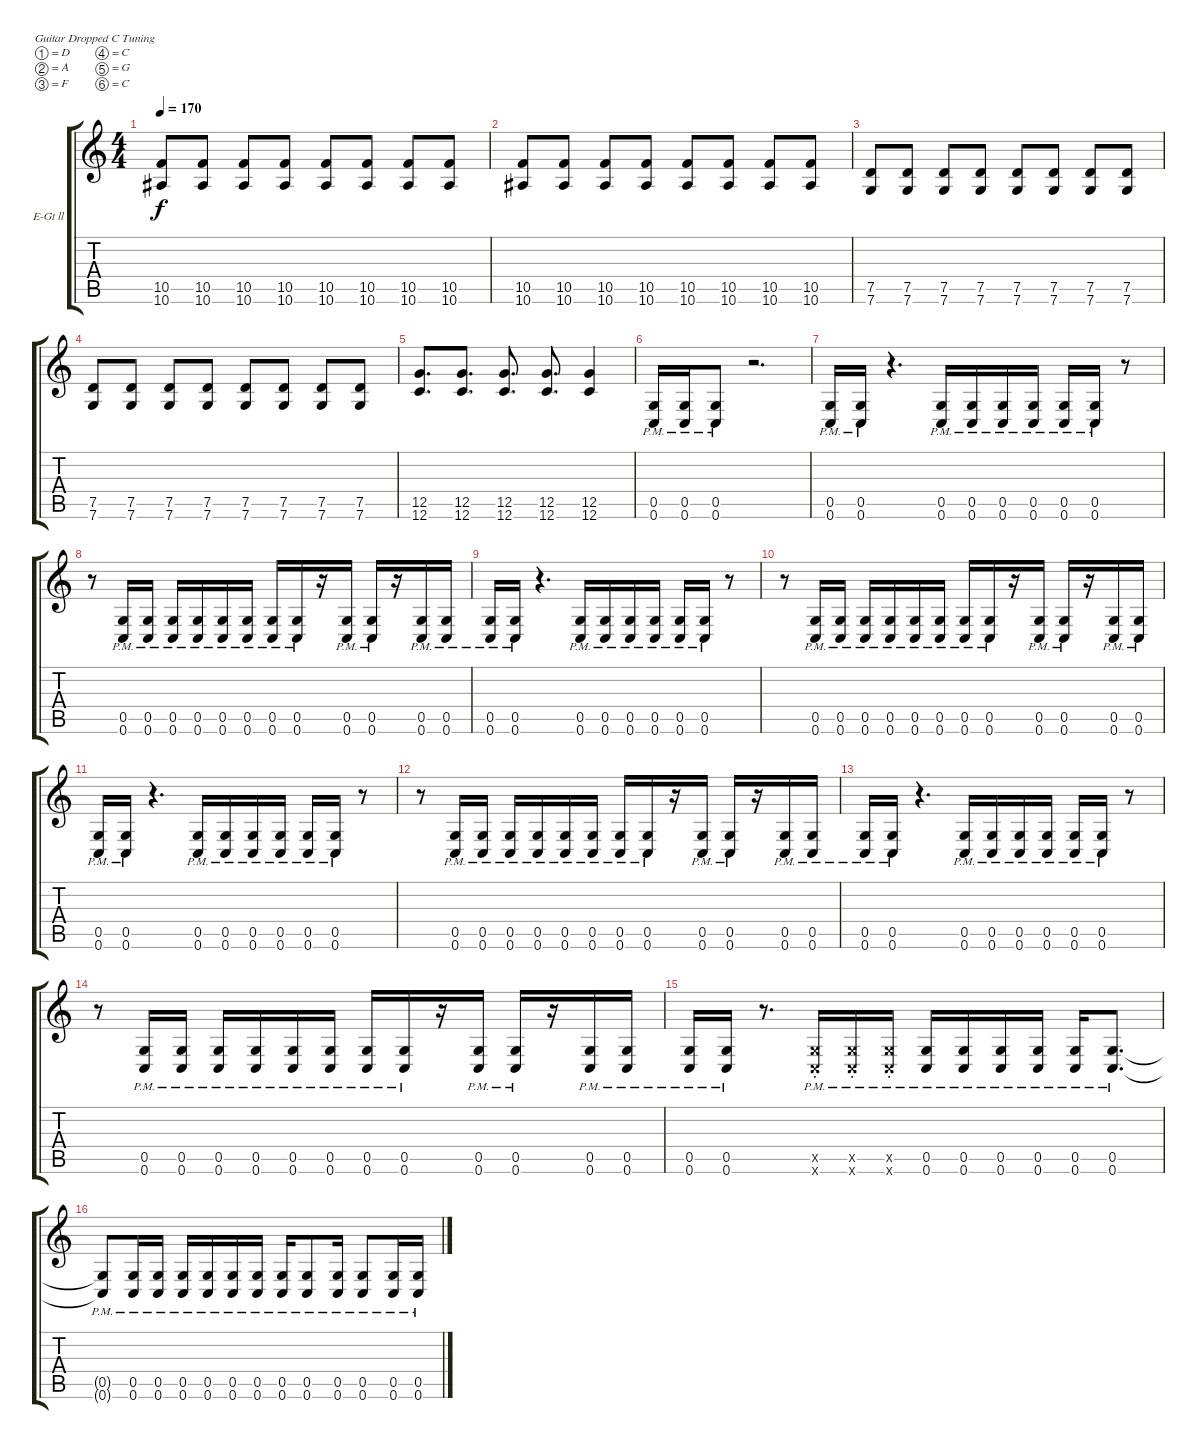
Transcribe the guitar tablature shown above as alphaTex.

\defaultSystemsLayout 4
\bracketExtendMode groupsimilarinstruments
\firstSystemTrackNameOrientation horizontal
\otherSystemsTrackNameOrientation horizontal
\track ("Guitar ll" "E-Gt ll") {instrument overdrivenguitar}
\staff {score tabs}
\tuning (D4 A3 F3 C3 G2 C2)
\ts (4 4)
\tempo 170
\clef g2
\ks c
(10.5 10.6).8{dy f} (10.5 10.6).8 (10.5 10.6).8 (10.5 10.6).8 (10.5 10.6).8 (10.5 10.6).8 (10.5 10.6).8 (10.5 10.6).8 |
(10.5 10.6).8 (10.5 10.6).8 (10.5 10.6).8 (10.5 10.6).8 (10.5 10.6).8 (10.5 10.6).8 (10.5 10.6).8 (10.5 10.6).8 |
(7.5 7.6).8 (7.5 7.6).8 (7.5 7.6).8 (7.5 7.6).8 (7.5 7.6).8 (7.5 7.6).8 (7.5 7.6).8 (7.5 7.6).8 |
(7.5 7.6).8 (7.5 7.6).8 (7.5 7.6).8 (7.5 7.6).8 (7.5 7.6).8 (7.5 7.6).8 (7.5 7.6).8 (7.5 7.6).8 |
(12.5 12.6).8{d} (12.6 12.5).8{d} (12.6 12.5).8{d} (12.6 12.5).8{d} (12.6 12.5).4 |
(0.6{pm} 0.5{pm}).16 (0.5{pm} 0.6{pm}).16 (0.6{pm} 0.5{pm}).8 r.2{d} |
(0.6{pm} 0.5{pm}).16 (0.6{pm} 0.5{pm}).16 r.4{d} (0.6{pm} 0.5{pm}).16 (0.6{pm} 0.5{pm}).16 (0.6{pm} 0.5{pm}).16 (0.6{pm} 0.5{pm}).16 (0.6{pm} 0.5{pm}).16 (0.6{pm} 0.5{pm}).16 r.8 |
r.8 (0.6{pm} 0.5{pm}).16 (0.6{pm} 0.5{pm}).16 (0.6{pm} 0.5{pm}).16 (0.6{pm} 0.5{pm}).16 (0.6{pm} 0.5{pm}).16 (0.6{pm} 0.5{pm}).16 (0.6{pm} 0.5{pm}).16 (0.6{pm} 0.5{pm}).16 r.16 (0.6{pm} 0.5{pm}).16 (0.6{pm} 0.5{pm}).16 r.16 (0.6{pm} 0.5{pm}).16 (0.6{pm} 0.5{pm}).16 |
(0.6{pm} 0.5{pm}).16 (0.6{pm} 0.5{pm}).16 r.4{d} (0.6{pm} 0.5{pm}).16 (0.6{pm} 0.5{pm}).16 (0.6{pm} 0.5{pm}).16 (0.6{pm} 0.5{pm}).16 (0.6{pm} 0.5{pm}).16 (0.6{pm} 0.5{pm}).16 r.8 |
r.8 (0.6{pm} 0.5{pm}).16 (0.6{pm} 0.5{pm}).16 (0.6{pm} 0.5{pm}).16 (0.6{pm} 0.5{pm}).16 (0.6{pm} 0.5{pm}).16 (0.6{pm} 0.5{pm}).16 (0.6{pm} 0.5{pm}).16 (0.6{pm} 0.5{pm}).16 r.16 (0.6{pm} 0.5{pm}).16 (0.6{pm} 0.5{pm}).16 r.16 (0.6{pm} 0.5{pm}).16 (0.6{pm} 0.5{pm}).16 |
(0.6{pm} 0.5{pm}).16 (0.6{pm} 0.5{pm}).16 r.4{d} (0.6{pm} 0.5{pm}).16 (0.6{pm} 0.5{pm}).16 (0.6{pm} 0.5{pm}).16 (0.6{pm} 0.5{pm}).16 (0.6{pm} 0.5{pm}).16 (0.6{pm} 0.5{pm}).16 r.8 |
r.8 (0.6{pm} 0.5{pm}).16 (0.6{pm} 0.5{pm}).16 (0.6{pm} 0.5{pm}).16 (0.6{pm} 0.5{pm}).16 (0.6{pm} 0.5{pm}).16 (0.6{pm} 0.5{pm}).16 (0.6{pm} 0.5{pm}).16 (0.6{pm} 0.5{pm}).16 r.16 (0.6{pm} 0.5{pm}).16 (0.6{pm} 0.5{pm}).16 r.16 (0.6{pm} 0.5{pm}).16 (0.6{pm} 0.5{pm}).16 |
(0.6{pm} 0.5{pm}).16 (0.6{pm} 0.5{pm}).16 r.4{d} (0.6{pm} 0.5{pm}).16 (0.6{pm} 0.5{pm}).16 (0.6{pm} 0.5{pm}).16 (0.6{pm} 0.5{pm}).16 (0.6{pm} 0.5{pm}).16 (0.6{pm} 0.5{pm}).16 r.8 |
r.8 (0.6{pm} 0.5{pm}).16 (0.6{pm} 0.5{pm}).16 (0.6{pm} 0.5{pm}).16 (0.6{pm} 0.5{pm}).16 (0.6{pm} 0.5{pm}).16 (0.6{pm} 0.5{pm}).16 (0.6{pm} 0.5{pm}).16 (0.6{pm} 0.5{pm}).16 r.16 (0.6{pm} 0.5{pm}).16 (0.6{pm} 0.5{pm}).16 r.16 (0.6{pm} 0.5{pm}).16 (0.6{pm} 0.5{pm}).16 |
(0.6{pm} 0.5{pm}).16 (0.6{pm} 0.5{pm}).16 r.8{d} (0.6{pm st x} 0.5{pm st x}).16 (0.5{pm st x} 0.6{pm st x}).16 (0.5{pm st x} 0.6{pm st x}).16 (0.6{pm} 0.5{pm}).16 (0.6{pm} 0.5{pm}).16 (0.6{pm} 0.5{pm}).16 (0.6{pm} 0.5{pm}).16 (0.6{pm} 0.5{pm}).16 (0.6{pm} 0.5{pm}).8{d} |
(0.6{pm t} 0.5{pm t}).8 (0.6{pm} 0.5{pm}).16 (0.6{pm} 0.5{pm}).16 (0.6{pm} 0.5{pm}).16 (0.6{pm} 0.5{pm}).16 (0.6{pm} 0.5{pm}).16 (0.6{pm} 0.5{pm}).16 (0.6{pm} 0.5{pm}).16 (0.6{pm} 0.5{pm}).8 (0.6{pm} 0.5{pm}).16 (0.6{pm} 0.5{pm}).8 (0.6{pm} 0.5{pm}).16 (0.6{pm} 0.5{pm}).16
